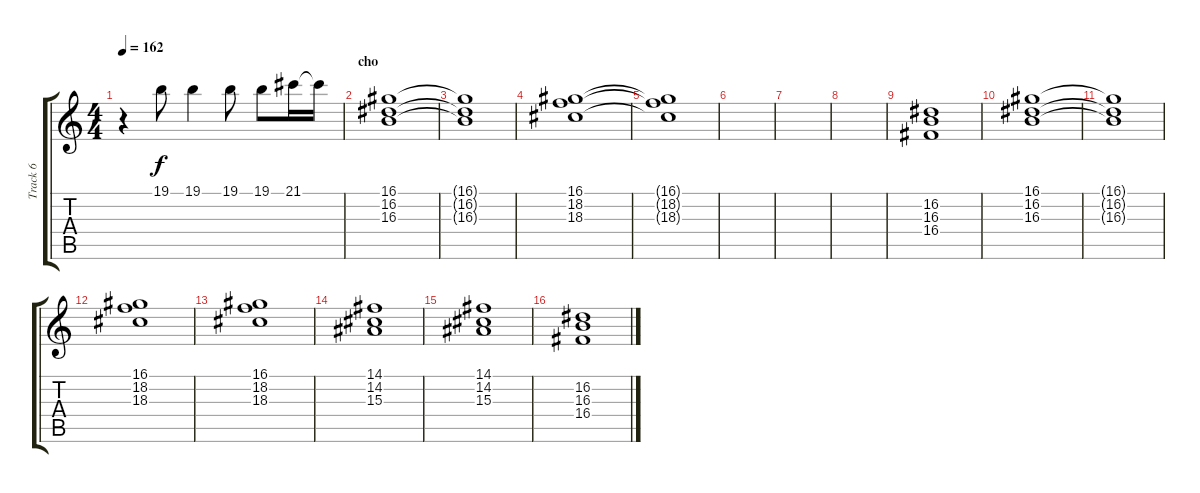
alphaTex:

\track ("Track 6" "Track 6") {instrument choiraahs}
\staff {score tabs}
\tuning (E4 B3 G3 D3 A2 E2) {hide}
\ts (4 4)
\tempo 162
\clef g2
\ks c
r.4{dy f} 19.1.8 19.1.4 19.1.8 19.1.8 21.1.16 21.1{t}.16 |
\section ("" "cho")
(16.1 16.2 16.3).1{volume 9 instrument synthstrings1} |
(16.1{t} 16.2{t} 16.3{t}).1 |
(16.1 18.2 18.3).1 |
(16.1{t} 18.2{t} 18.3{t}).1 |
|
|
|
(16.2 16.3 16.4).1 |
(16.1 16.2 16.3).1 |
(16.1{t} 16.2{t} 16.3{t}).1 |
(16.1 18.2 18.3).1 |
(16.1 18.2 18.3).1 |
(14.1 14.2 15.3).1 |
(14.1 14.2 15.3).1 |
(16.2 16.3 16.4).1
